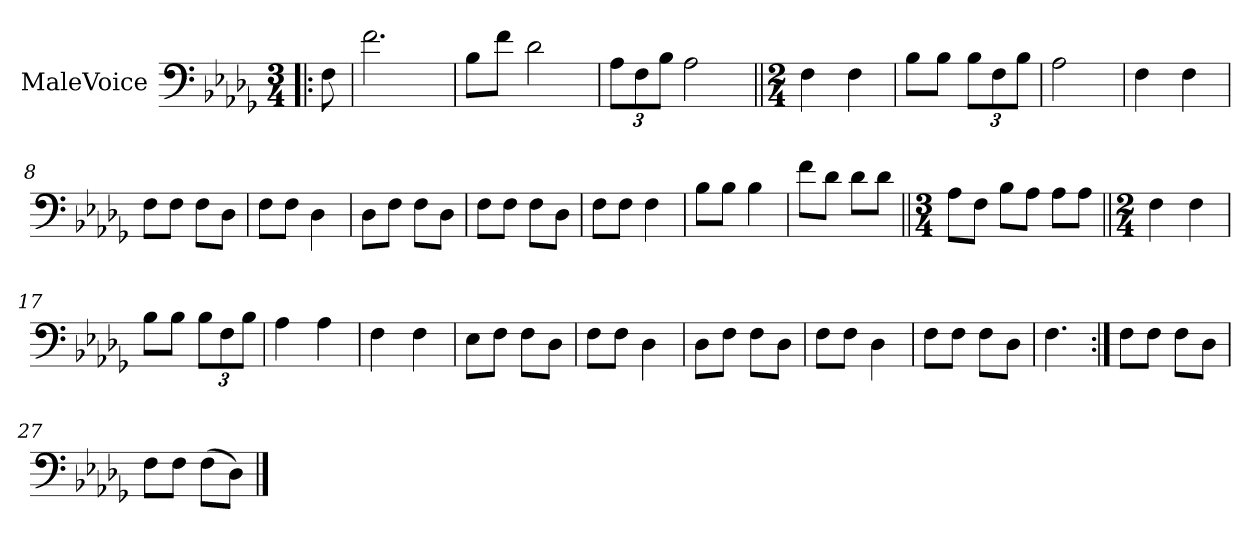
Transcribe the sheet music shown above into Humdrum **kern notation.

**kern
*part1
*staff1
*I"MaleVoice
*clefF4
*k[b-e-a-d-g-]
*M3/4
*MM120
=!|:
8F
=1
2.f
=2
8B-\L
8f\J
2d-
=3
12A-\L
12F\
12B-\J
2A-
=4||
*M2/4
4F
4F
=5
8B-\L
8B-\J
12B-\L
12F\
12B-\J
=6
2A-
=7
4F
4F
=8
8F\L
8F\J
8F\L
8D-\J
=9
8F\L
8F\J
4D-
=10
8D-\L
8F\J
8F\L
8D-\J
=11
8F\L
8F\J
8F\L
8D-\J
=12
8F\L
8F\J
4F
=13
8B-\L
8B-\J
4B-
=14
8f\L
8d-\J
8d-\L
8d-\J
=15||
*M3/4
8A-\L
8F\J
8B-\L
8A-\J
8A-\L
8A-\J
=16||
*M2/4
4F
4F
=17
8B-\L
8B-\J
12B-\L
12F\
12B-\J
=18
4A-
4A-
=19
4F
4F
=20
8E-\L
8F\J
8F\L
8D-\J
=21
8F\L
8F\J
4D-
=22
8D-\L
8F\J
8F\L
8D-\J
=23
8F\L
8F\J
4D-
=24
8F\L
8F\J
8F\L
8D-\J
=25
4.F
=26:|!
8F\L
8F\J
8F\L
8D-\J
=27
8F\L
8F\J
(8F\L
8D-\J)
==
*-
